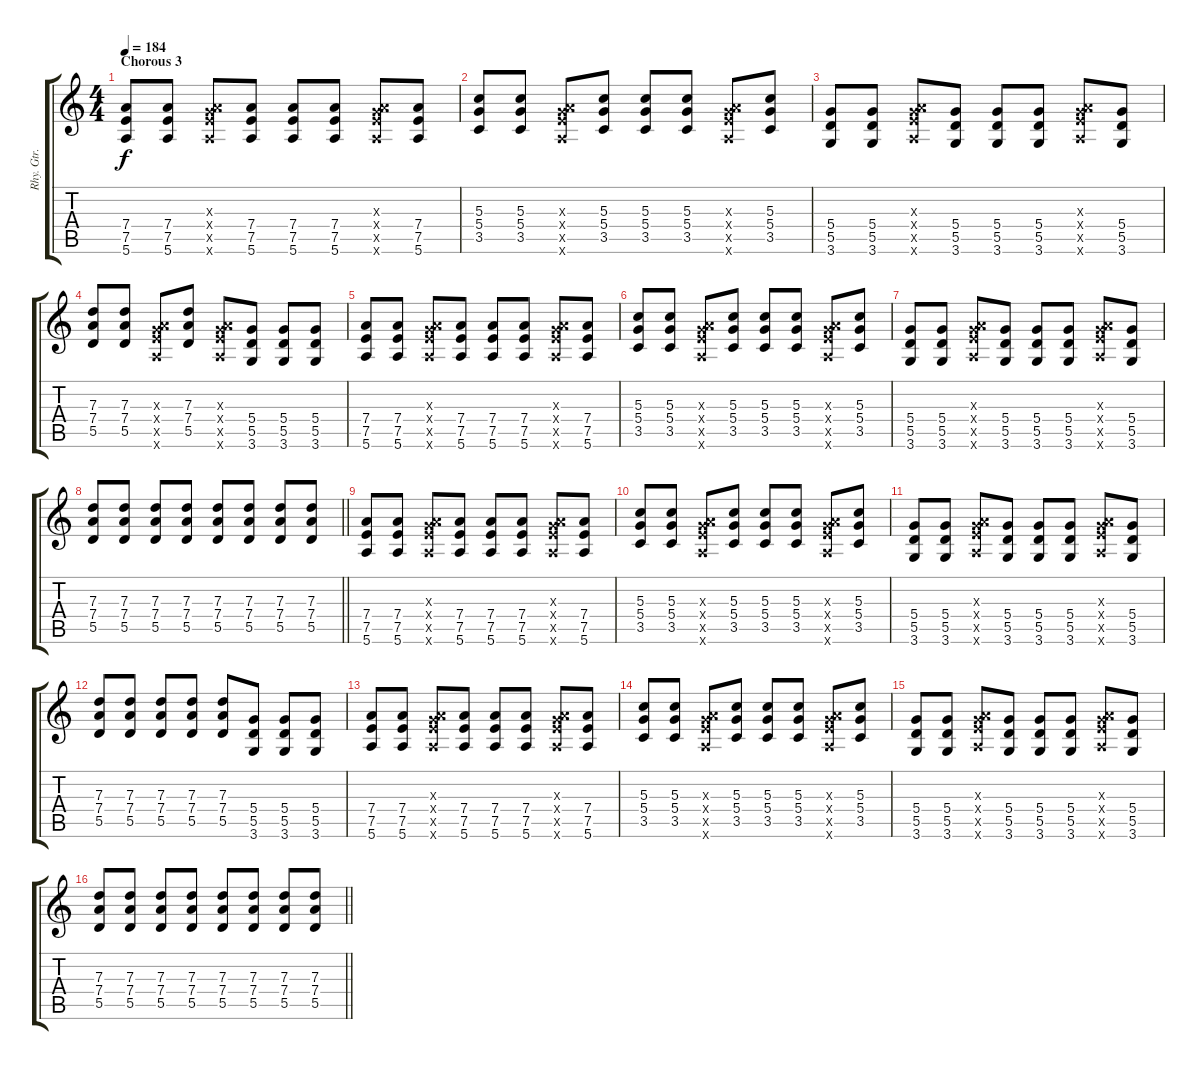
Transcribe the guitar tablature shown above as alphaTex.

\track ("Rhy. Gtr. 2" "Rhy. Gtr. ") {instrument distortionguitar}
\staff {score tabs}
\tuning (E4 B3 G3 D3 A2 E2) {hide}
\ts (4 4)
\section ("" "Chorous 3")
\tempo 184
\clef g2
\ks c
(7.4 7.5 5.6).8{dy f} (7.4 7.5 5.6).8 (0.3{x} 7.4{x} 7.5{x} 5.6{x}).8 (7.4 7.5 5.6).8 (7.4 7.5 5.6).8 (7.4 7.5 5.6).8 (0.3{x} 7.4{x} 7.5{x} 5.6{x}).8 (7.4 7.5 5.6).8 |
(5.3 5.4 3.5).8 (5.3 5.4 3.5).8 (0.3{x} 7.4{x} 7.5{x} 5.6{x}).8 (5.3 5.4 3.5).8 (5.3 5.4 3.5).8 (5.3 5.4 3.5).8 (0.3{x} 7.4{x} 7.5{x} 5.6{x}).8 (5.3 5.4 3.5).8 |
(5.4 5.5 3.6).8 (5.4 5.5 3.6).8 (0.3{x} 7.4{x} 7.5{x} 5.6{x}).8 (5.4 5.5 3.6).8 (5.4 5.5 3.6).8 (5.4 5.5 3.6).8 (0.3{x} 7.4{x} 7.5{x} 5.6{x}).8 (5.4 5.5 3.6).8 |
(7.3 7.4 5.5).8 (7.3 7.4 5.5).8 (0.3{x} 7.4{x} 7.5{x} 5.6{x}).8 (7.3 7.4 5.5).8 (0.3{x} 7.4{x} 7.5{x} 5.6{x}).8 (5.4 5.5 3.6).8 (5.4 5.5 3.6).8 (5.4 5.5 3.6).8 |
(7.4 7.5 5.6).8 (7.4 7.5 5.6).8 (0.3{x} 7.4{x} 7.5{x} 5.6{x}).8 (7.4 7.5 5.6).8 (7.4 7.5 5.6).8 (7.4 7.5 5.6).8 (0.3{x} 7.4{x} 7.5{x} 5.6{x}).8 (7.4 7.5 5.6).8 |
(5.3 5.4 3.5).8 (5.3 5.4 3.5).8 (0.3{x} 7.4{x} 7.5{x} 5.6{x}).8 (5.3 5.4 3.5).8 (5.3 5.4 3.5).8 (5.3 5.4 3.5).8 (0.3{x} 7.4{x} 7.5{x} 5.6{x}).8 (5.3 5.4 3.5).8 |
(5.4 5.5 3.6).8 (5.4 5.5 3.6).8 (0.3{x} 7.4{x} 7.5{x} 5.6{x}).8 (5.4 5.5 3.6).8 (5.4 5.5 3.6).8 (5.4 5.5 3.6).8 (0.3{x} 7.4{x} 7.5{x} 5.6{x}).8 (5.4 5.5 3.6).8 |
\barLineRight lightlight
(7.3 7.4 5.5).8 (7.3 7.4 5.5).8 (7.3 7.4 5.5).8 (7.3 7.4 5.5).8 (7.3 7.4 5.5).8 (7.3 7.4 5.5).8 (7.3 7.4 5.5).8 (7.3 7.4 5.5).8 |
\section ("" "")
(7.4 7.5 5.6).8 (7.4 7.5 5.6).8 (0.3{x} 7.4{x} 7.5{x} 5.6{x}).8 (7.4 7.5 5.6).8 (7.4 7.5 5.6).8 (7.4 7.5 5.6).8 (0.3{x} 7.4{x} 7.5{x} 5.6{x}).8 (7.4 7.5 5.6).8 |
(5.3 5.4 3.5).8 (5.3 5.4 3.5).8 (0.3{x} 7.4{x} 7.5{x} 5.6{x}).8 (5.3 5.4 3.5).8 (5.3 5.4 3.5).8 (5.3 5.4 3.5).8 (0.3{x} 7.4{x} 7.5{x} 5.6{x}).8 (5.3 5.4 3.5).8 |
(5.4 5.5 3.6).8 (5.4 5.5 3.6).8 (0.3{x} 7.4{x} 7.5{x} 5.6{x}).8 (5.4 5.5 3.6).8 (5.4 5.5 3.6).8 (5.4 5.5 3.6).8 (0.3{x} 7.4{x} 7.5{x} 5.6{x}).8 (5.4 5.5 3.6).8 |
(7.3 7.4 5.5).8 (7.3 7.4 5.5).8 (7.3 7.4 5.5).8 (7.3 7.4 5.5).8 (7.3 7.4 5.5).8 (5.4 5.5 3.6).8 (5.4 5.5 3.6).8 (5.4 5.5 3.6).8 |
(7.4 7.5 5.6).8 (7.4 7.5 5.6).8 (0.3{x} 7.4{x} 7.5{x} 5.6{x}).8 (7.4 7.5 5.6).8 (7.4 7.5 5.6).8 (7.4 7.5 5.6).8 (0.3{x} 7.4{x} 7.5{x} 5.6{x}).8 (7.4 7.5 5.6).8 |
(5.3 5.4 3.5).8 (5.3 5.4 3.5).8 (0.3{x} 7.4{x} 7.5{x} 5.6{x}).8 (5.3 5.4 3.5).8 (5.3 5.4 3.5).8 (5.3 5.4 3.5).8 (0.3{x} 7.4{x} 7.5{x} 5.6{x}).8 (5.3 5.4 3.5).8 |
(5.4 5.5 3.6).8 (5.4 5.5 3.6).8 (0.3{x} 7.4{x} 7.5{x} 5.6{x}).8 (5.4 5.5 3.6).8 (5.4 5.5 3.6).8 (5.4 5.5 3.6).8 (0.3{x} 7.4{x} 7.5{x} 5.6{x}).8 (5.4 5.5 3.6).8 |
\barLineRight lightlight
(7.3 7.4 5.5).8 (7.3 7.4 5.5).8 (7.3 7.4 5.5).8 (7.3 7.4 5.5).8 (7.3 7.4 5.5).8 (7.3 7.4 5.5).8 (7.3 7.4 5.5).8 (7.3 7.4 5.5).8
